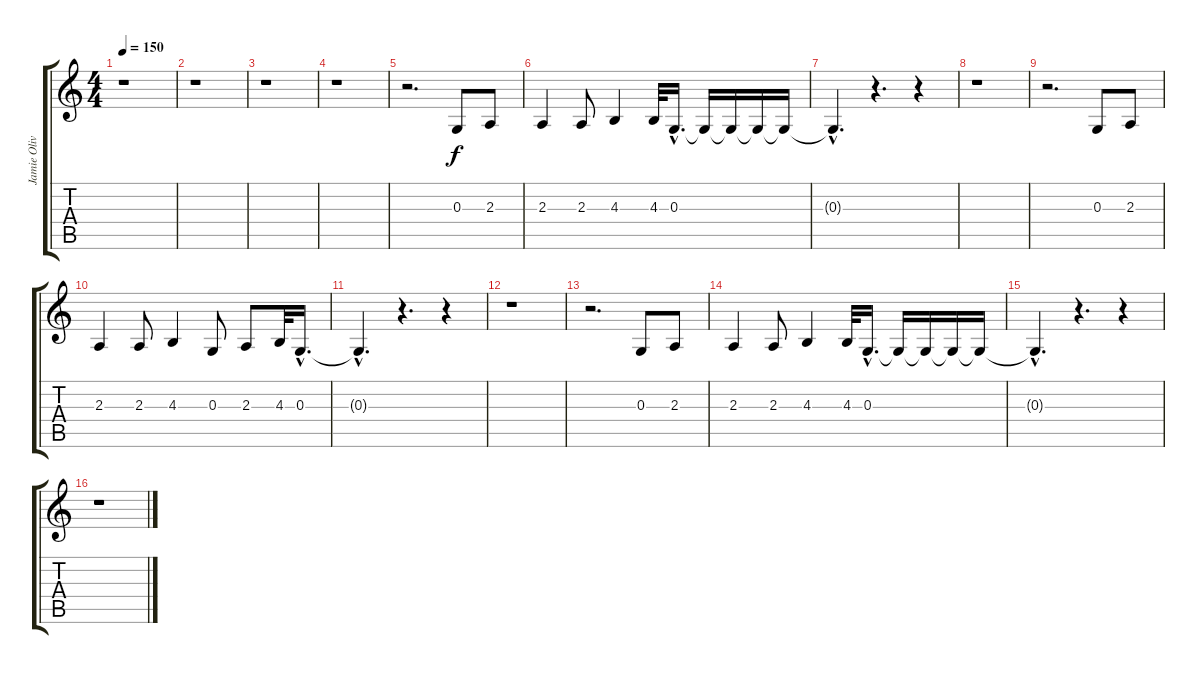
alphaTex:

\track ("Jamie Oliver" "Jamie Oliv") {instrument lead2sawtooth}
\staff {score tabs}
\tuning (E4 B3 G3 D3 A2 E2) {hide}
\ts (4 4)
\tempo 150
\clef g2
\ks c
r.1{dy f} |
r.1 |
r.1 |
r.1 |
r.2{d} 0.3.8 2.3.8 |
2.3.4 2.3.8 4.3.4 4.3.32 0.3{hac}.16{d} 0.3{t}.16 0.3{t}.16 0.3{t}.16 0.3{t}.16 |
0.3{hac t}.4{d} r.4{d} r.4 |
r.1 |
r.2{d} 0.3.8 2.3.8 |
2.3.4 2.3.8 4.3.4 0.3.8 2.3.8 4.3.32 0.3{hac}.16{d} |
0.3{hac t}.4{d} r.4{d} r.4 |
r.1 |
r.2{d} 0.3.8 2.3.8 |
2.3.4 2.3.8 4.3.4 4.3.32 0.3{hac}.16{d} 0.3{t}.16 0.3{t}.16 0.3{t}.16 0.3{t}.16 |
0.3{hac t}.4{d} r.4{d} r.4 |
r.1
